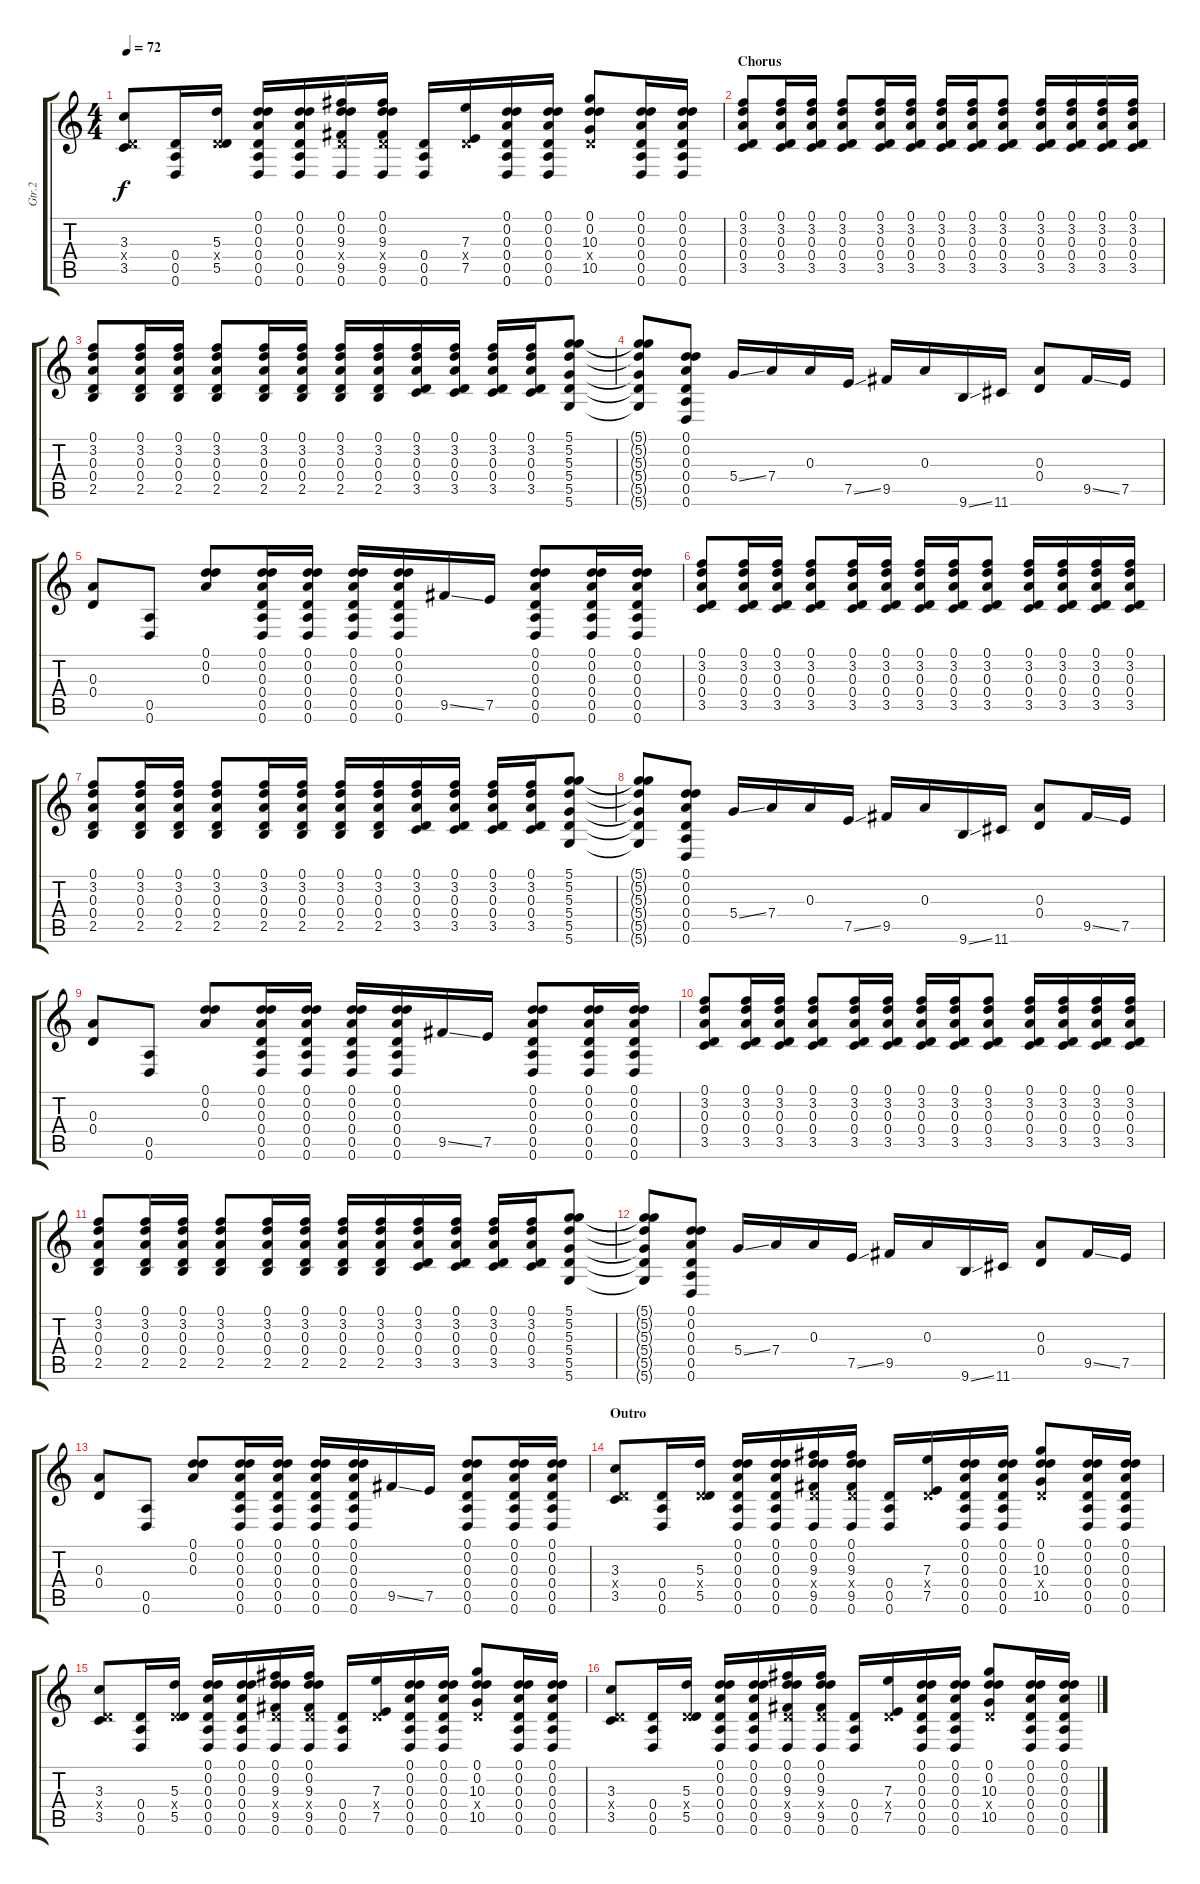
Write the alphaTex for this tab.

\track ("Gtr.2" "Gtr.2") {instrument distortionguitar}
\staff {score tabs}
\tuning (D4 D4 A3 D3 A2 D2) {hide}
\ts (4 4)
\tempo 72
\clef g2
\ks c
(3.3 0.4{x} 3.5).8{dy f} (0.4 0.5 0.6).16 (5.3 0.4{x} 5.5).16 (0.1 0.2 0.3 0.4 0.5 0.6).16 (0.1 0.2 0.3 0.4 0.5 0.6).16 (0.1 0.2 9.3 0.4{x} 9.5 0.6).16 (0.1 0.2 9.3 0.4{x} 9.5 0.6).16 (0.4 0.5 0.6).16 (7.3 0.4{x} 7.5).16 (0.1 0.2 0.3 0.4 0.5 0.6).16 (0.1 0.2 0.3 0.4 0.5 0.6).16 (0.1 0.2 10.3 0.4{x} 10.5).8 (0.1 0.2 0.3 0.4 0.5 0.6).16 (0.1 0.2 0.3 0.4 0.5 0.6).16 |
\section ("" "Chorus")
(0.1 3.2 0.3 0.4 3.5).8 (0.1 3.2 0.3 0.4 3.5).16 (0.1 3.2 0.3 0.4 3.5).16 (0.1 3.2 0.3 0.4 3.5).8 (0.1 3.2 0.3 0.4 3.5).16 (0.1 3.2 0.3 0.4 3.5).16 (0.1 3.2 0.3 0.4 3.5).16 (0.1 3.2 0.3 0.4 3.5).16 (0.1 3.2 0.3 0.4 3.5).8 (0.1 3.2 0.3 0.4 3.5).16 (0.1 3.2 0.3 0.4 3.5).16 (0.1 3.2 0.3 0.4 3.5).16 (0.1 3.2 0.3 0.4 3.5).16 |
(0.1 3.2 0.3 0.4 2.5).8 (0.1 3.2 0.3 0.4 2.5).16 (0.1 3.2 0.3 0.4 2.5).16 (0.1 3.2 0.3 0.4 2.5).8 (0.1 3.2 0.3 0.4 2.5).16 (0.1 3.2 0.3 0.4 2.5).16 (0.1 3.2 0.3 0.4 2.5).16 (0.1 3.2 0.3 0.4 2.5).16 (0.1 3.2 0.3 0.4 3.5).16 (0.1 3.2 0.3 0.4 3.5).16 (0.1 3.2 0.3 0.4 3.5).16 (0.1 3.2 0.3 0.4 3.5).16 (5.1 5.2 5.3 5.4 5.5 5.6).8 |
(5.1{t} 5.2{t} 5.3{t} 5.4{t} 5.5{t} 5.6{t}).8 (0.1 0.2 0.3 0.4 0.5 0.6).8 5.4{ss}.16 7.4.16 0.3.16 7.5{ss}.16 9.5.16 0.3.16 9.6{ss}.16 11.6.16 (0.3 0.4).8 9.5{ss}.16 7.5.16 |
(0.3 0.4).8 (0.5 0.6).8 (0.1 0.2 0.3).8 (0.1 0.2 0.3 0.4 0.5 0.6).16 (0.1 0.2 0.3 0.4 0.5 0.6).16 (0.1 0.2 0.3 0.4 0.5 0.6).16 (0.1 0.2 0.3 0.4 0.5 0.6).16 9.5{ss}.16 7.5.16 (0.1 0.2 0.3 0.4 0.5 0.6).8 (0.1 0.2 0.3 0.4 0.5 0.6).16 (0.1 0.2 0.3 0.4 0.5 0.6).16 |
(0.1 3.2 0.3 0.4 3.5).8 (0.1 3.2 0.3 0.4 3.5).16 (0.1 3.2 0.3 0.4 3.5).16 (0.1 3.2 0.3 0.4 3.5).8 (0.1 3.2 0.3 0.4 3.5).16 (0.1 3.2 0.3 0.4 3.5).16 (0.1 3.2 0.3 0.4 3.5).16 (0.1 3.2 0.3 0.4 3.5).16 (0.1 3.2 0.3 0.4 3.5).8 (0.1 3.2 0.3 0.4 3.5).16 (0.1 3.2 0.3 0.4 3.5).16 (0.1 3.2 0.3 0.4 3.5).16 (0.1 3.2 0.3 0.4 3.5).16 |
(0.1 3.2 0.3 0.4 2.5).8 (0.1 3.2 0.3 0.4 2.5).16 (0.1 3.2 0.3 0.4 2.5).16 (0.1 3.2 0.3 0.4 2.5).8 (0.1 3.2 0.3 0.4 2.5).16 (0.1 3.2 0.3 0.4 2.5).16 (0.1 3.2 0.3 0.4 2.5).16 (0.1 3.2 0.3 0.4 2.5).16 (0.1 3.2 0.3 0.4 3.5).16 (0.1 3.2 0.3 0.4 3.5).16 (0.1 3.2 0.3 0.4 3.5).16 (0.1 3.2 0.3 0.4 3.5).16 (5.1 5.2 5.3 5.4 5.5 5.6).8 |
(5.1{t} 5.2{t} 5.3{t} 5.4{t} 5.5{t} 5.6{t}).8 (0.1 0.2 0.3 0.4 0.5 0.6).8 5.4{ss}.16 7.4.16 0.3.16 7.5{ss}.16 9.5.16 0.3.16 9.6{ss}.16 11.6.16 (0.3 0.4).8 9.5{ss}.16 7.5.16 |
(0.3 0.4).8 (0.5 0.6).8 (0.1 0.2 0.3).8 (0.1 0.2 0.3 0.4 0.5 0.6).16 (0.1 0.2 0.3 0.4 0.5 0.6).16 (0.1 0.2 0.3 0.4 0.5 0.6).16 (0.1 0.2 0.3 0.4 0.5 0.6).16 9.5{ss}.16 7.5.16 (0.1 0.2 0.3 0.4 0.5 0.6).8 (0.1 0.2 0.3 0.4 0.5 0.6).16 (0.1 0.2 0.3 0.4 0.5 0.6).16 |
(0.1 3.2 0.3 0.4 3.5).8 (0.1 3.2 0.3 0.4 3.5).16 (0.1 3.2 0.3 0.4 3.5).16 (0.1 3.2 0.3 0.4 3.5).8 (0.1 3.2 0.3 0.4 3.5).16 (0.1 3.2 0.3 0.4 3.5).16 (0.1 3.2 0.3 0.4 3.5).16 (0.1 3.2 0.3 0.4 3.5).16 (0.1 3.2 0.3 0.4 3.5).8 (0.1 3.2 0.3 0.4 3.5).16 (0.1 3.2 0.3 0.4 3.5).16 (0.1 3.2 0.3 0.4 3.5).16 (0.1 3.2 0.3 0.4 3.5).16 |
(0.1 3.2 0.3 0.4 2.5).8 (0.1 3.2 0.3 0.4 2.5).16 (0.1 3.2 0.3 0.4 2.5).16 (0.1 3.2 0.3 0.4 2.5).8 (0.1 3.2 0.3 0.4 2.5).16 (0.1 3.2 0.3 0.4 2.5).16 (0.1 3.2 0.3 0.4 2.5).16 (0.1 3.2 0.3 0.4 2.5).16 (0.1 3.2 0.3 0.4 3.5).16 (0.1 3.2 0.3 0.4 3.5).16 (0.1 3.2 0.3 0.4 3.5).16 (0.1 3.2 0.3 0.4 3.5).16 (5.1 5.2 5.3 5.4 5.5 5.6).8 |
(5.1{t} 5.2{t} 5.3{t} 5.4{t} 5.5{t} 5.6{t}).8 (0.1 0.2 0.3 0.4 0.5 0.6).8 5.4{ss}.16 7.4.16 0.3.16 7.5{ss}.16 9.5.16 0.3.16 9.6{ss}.16 11.6.16 (0.3 0.4).8 9.5{ss}.16 7.5.16 |
(0.3 0.4).8 (0.5 0.6).8 (0.1 0.2 0.3).8 (0.1 0.2 0.3 0.4 0.5 0.6).16 (0.1 0.2 0.3 0.4 0.5 0.6).16 (0.1 0.2 0.3 0.4 0.5 0.6).16 (0.1 0.2 0.3 0.4 0.5 0.6).16 9.5{ss}.16 7.5.16 (0.1 0.2 0.3 0.4 0.5 0.6).8 (0.1 0.2 0.3 0.4 0.5 0.6).16 (0.1 0.2 0.3 0.4 0.5 0.6).16 |
\section ("" "Outro")
(3.3 0.4{x} 3.5).8 (0.4 0.5 0.6).16 (5.3 0.4{x} 5.5).16 (0.1 0.2 0.3 0.4 0.5 0.6).16 (0.1 0.2 0.3 0.4 0.5 0.6).16 (0.1 0.2 9.3 0.4{x} 9.5 0.6).16 (0.1 0.2 9.3 0.4{x} 9.5 0.6).16 (0.4 0.5 0.6).16 (7.3 0.4{x} 7.5).16 (0.1 0.2 0.3 0.4 0.5 0.6).16 (0.1 0.2 0.3 0.4 0.5 0.6).16 (0.1 0.2 10.3 0.4{x} 10.5).8 (0.1 0.2 0.3 0.4 0.5 0.6).16 (0.1 0.2 0.3 0.4 0.5 0.6).16 |
(3.3 0.4{x} 3.5).8 (0.4 0.5 0.6).16 (5.3 0.4{x} 5.5).16 (0.1 0.2 0.3 0.4 0.5 0.6).16 (0.1 0.2 0.3 0.4 0.5 0.6).16 (0.1 0.2 9.3 0.4{x} 9.5 0.6).16 (0.1 0.2 9.3 0.4{x} 9.5 0.6).16 (0.4 0.5 0.6).16 (7.3 0.4{x} 7.5).16 (0.1 0.2 0.3 0.4 0.5 0.6).16 (0.1 0.2 0.3 0.4 0.5 0.6).16 (0.1 0.2 10.3 0.4{x} 10.5).8 (0.1 0.2 0.3 0.4 0.5 0.6).16 (0.1 0.2 0.3 0.4 0.5 0.6).16 |
(3.3 0.4{x} 3.5).8 (0.4 0.5 0.6).16 (5.3 0.4{x} 5.5).16 (0.1 0.2 0.3 0.4 0.5 0.6).16 (0.1 0.2 0.3 0.4 0.5 0.6).16 (0.1 0.2 9.3 0.4{x} 9.5 0.6).16 (0.1 0.2 9.3 0.4{x} 9.5 0.6).16 (0.4 0.5 0.6).16 (7.3 0.4{x} 7.5).16 (0.1 0.2 0.3 0.4 0.5 0.6).16 (0.1 0.2 0.3 0.4 0.5 0.6).16 (0.1 0.2 10.3 0.4{x} 10.5).8 (0.1 0.2 0.3 0.4 0.5 0.6).16 (0.1 0.2 0.3 0.4 0.5 0.6).16
